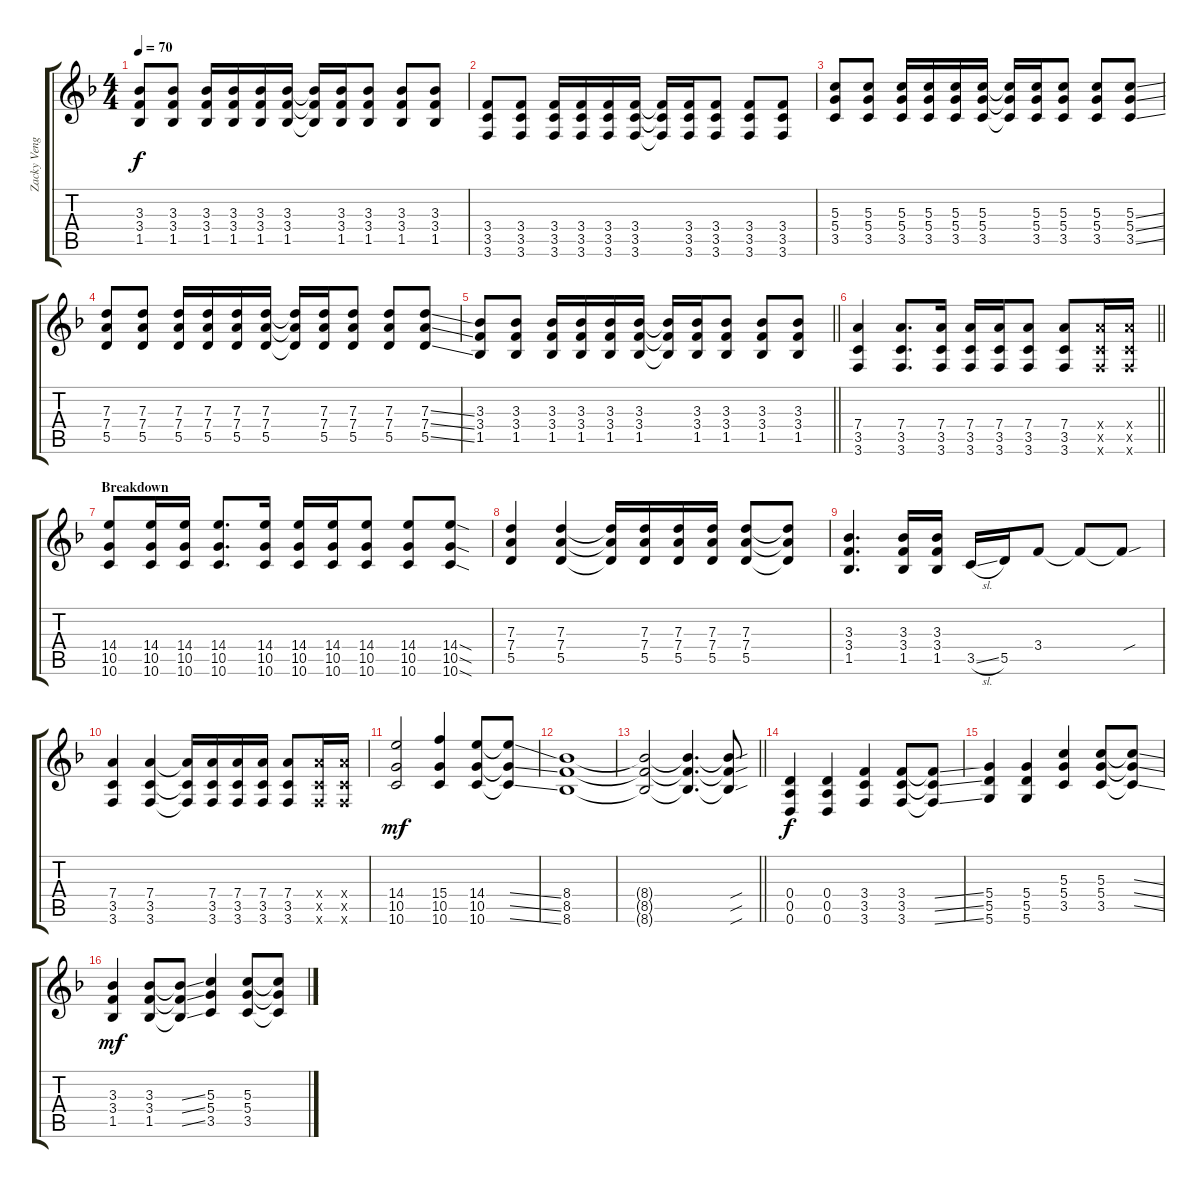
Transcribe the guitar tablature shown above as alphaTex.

\track ("Zacky Vengeance" "Zacky Veng") {instrument distortionguitar}
\staff {score tabs}
\tuning (E4 B3 G3 D3 A2 D2) {hide}
\ts (4 4)
\tempo 70
\clef g2
\ks f
(3.3 3.4 1.5).8{dy f} (3.3 3.4 1.5).8 (3.3 3.4 1.5).16 (3.3 3.4 1.5).16 (3.3 3.4 1.5).16 (3.3 3.4 1.5).16 (3.3{t} 3.4{t} 1.5{t}).16 (3.3 3.4 1.5).16 (3.3 3.4 1.5).8 (3.3 3.4 1.5).8 (3.3 3.4 1.5).8 |
(3.4 3.5 3.6).8 (3.4 3.5 3.6).8 (3.4 3.5 3.6).16 (3.4 3.5 3.6).16 (3.4 3.5 3.6).16 (3.4 3.5 3.6).16 (3.4{t} 3.5{t} 3.6{t}).16 (3.4 3.5 3.6).16 (3.4 3.5 3.6).8 (3.4 3.5 3.6).8 (3.4 3.5 3.6).8 |
(5.3 5.4 3.5).8 (5.3 5.4 3.5).8 (5.3 5.4 3.5).16 (5.3 5.4 3.5).16 (5.3 5.4 3.5).16 (5.3 5.4 3.5).16 (5.3{t} 5.4{t} 3.5{t}).16 (5.3 5.4 3.5).16 (5.3 5.4 3.5).8 (5.3 5.4 3.5).8 (5.3{ss} 5.4{ss} 3.5{ss}).8 |
(7.3 7.4 5.5).8 (7.3 7.4 5.5).8 (7.3 7.4 5.5).16 (7.3 7.4 5.5).16 (7.3 7.4 5.5).16 (7.3 7.4 5.5).16 (7.3{t} 7.4{t} 5.5{t}).16 (7.3 7.4 5.5).16 (7.3 7.4 5.5).8 (7.3 7.4 5.5).8 (7.3{ss} 7.4{ss} 5.5{ss}).8 |
\barLineRight lightlight
(3.3 3.4 1.5).8 (3.3 3.4 1.5).8 (3.3 3.4 1.5).16 (3.3 3.4 1.5).16 (3.3 3.4 1.5).16 (3.3 3.4 1.5).16 (3.3{t} 3.4{t} 1.5{t}).16 (3.3 3.4 1.5).16 (3.3 3.4 1.5).8 (3.3 3.4 1.5).8 (3.3 3.4 1.5).8 |
\barLineRight lightlight
(7.4 3.5 3.6).4 (7.4 3.5 3.6).8{d} (7.4 3.5 3.6).16 (7.4 3.5 3.6).16 (7.4 3.5 3.6).16 (7.4 3.5 3.6).8 (7.4 3.5 3.6).8 (7.4{x} 3.5{x} 3.6{x}).16 (7.4{x} 3.5{x} 3.6{x}).16 |
\section ("" "Breakdown")
(14.4 10.5 10.6).8 (14.4 10.5 10.6).16 (14.4 10.5 10.6).16 (14.4 10.5 10.6).8{d} (14.4 10.5 10.6).16 (14.4 10.5 10.6).16 (14.4 10.5 10.6).16 (14.4 10.5 10.6).8 (14.4 10.5 10.6).8 (14.4{sod} 10.5{sod} 10.6{sod}).8 |
(7.3 7.4 5.5).4 (7.3 7.4 5.5).4 (7.3{t} 7.4{t} 5.5{t}).16 (7.3 7.4 5.5).16 (7.3 7.4 5.5).16 (7.3 7.4 5.5).16 (7.3 7.4 5.5).8 (7.3{t} 7.4{t} 5.5{t}).8 |
(3.3 3.4 1.5).4{d} (3.3 3.4 1.5).16 (3.3 3.4 1.5).16 3.5{sl}.16 5.5.16 3.4.8 3.4{t}.8 3.4{sou t}.8 |
(7.4 3.5 3.6).4 (7.4 3.5 3.6).4 (7.4{t} 3.5{t} 3.6{t}).16 (7.4 3.5 3.6).16 (7.4 3.5 3.6).16 (7.4 3.5 3.6).16 (7.4 3.5 3.6).8 (7.4{x} 3.5{x} 3.6{x}).16 (7.4{x} 3.5{x} 3.6{x}).16 |
(14.4 10.5 10.6).2{dy mf} (15.4 10.5 10.6).4 (14.4 10.5 10.6).8 (14.4{ss t} 10.5{ss t} 10.6{ss t}).8 |
(8.4 8.5 8.6).1 |
\barLineRight lightlight
(8.4{t} 8.5{t} 8.6{t}).2 (8.4{t} 8.5{t} 8.6{t}).4{d} (8.4{sou t} 8.5{sou t} 8.6{sou t}).8 |
(0.4 0.5 0.6).4{dy f} (0.4 0.5 0.6).4 (3.4 3.5 3.6).4 (3.4 3.5 3.6).8 (3.4{ss t} 3.5{ss t} 3.6{ss t}).8 |
(5.4 5.5 5.6).4 (5.4 5.5 5.6).4 (5.3 5.4 3.5).4 (5.3 5.4 3.5).8 (5.3{ss t} 5.4{ss t} 3.5{ss t}).8 |
(3.3 3.4 1.5).4{dy mf} (3.3 3.4 1.5).8 (3.3{ss t} 3.4{ss t} 1.5{ss t}).8 (5.3 5.4 3.5).4 (5.3 5.4 3.5).8 (5.3{ss t} 5.4{ss t} 3.5{ss t}).8
